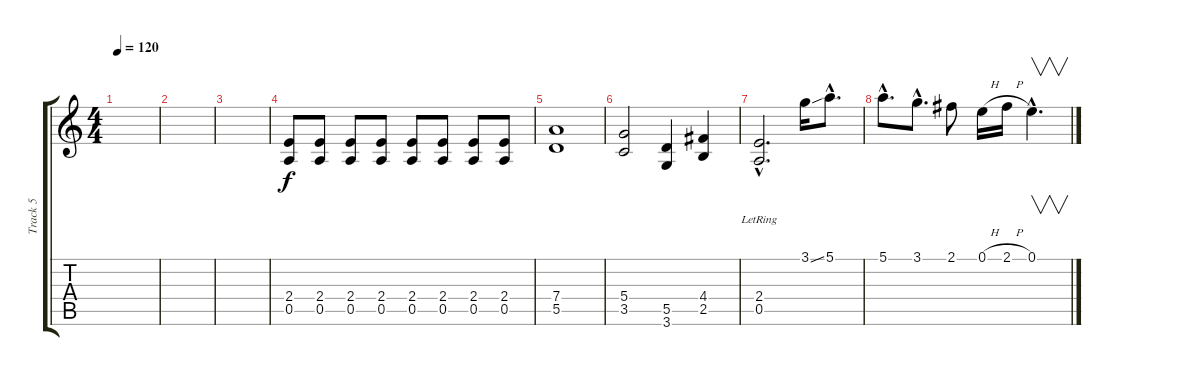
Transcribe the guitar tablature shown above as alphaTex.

\track ("Track 5" "Track 5") {instrument distortionguitar}
\staff {score tabs}
\tuning (E4 B3 G3 D3 A2 E2) {hide}
\ts (4 4)
\tempo 120
\clef g2
\ks c
|
|
|
(2.4 0.5).8 (2.4 0.5).8 (2.4 0.5).8 (2.4 0.5).8 (2.4 0.5).8 (2.4 0.5).8 (2.4 0.5).8 (2.4 0.5).8 |
(7.4 5.5).1 |
(5.4 3.5).2 (5.5 3.6).4 (4.4 2.5).4 |
(2.4{hac} 0.5{hac lr}).2{d} 3.1{ss}.16 5.1{hac}.8{d} |
5.1{hac}.8{d} 3.1{hac}.8{d} 2.1.8 0.1{h}.16 2.1{h}.16 0.1{hac}.4{v d}
